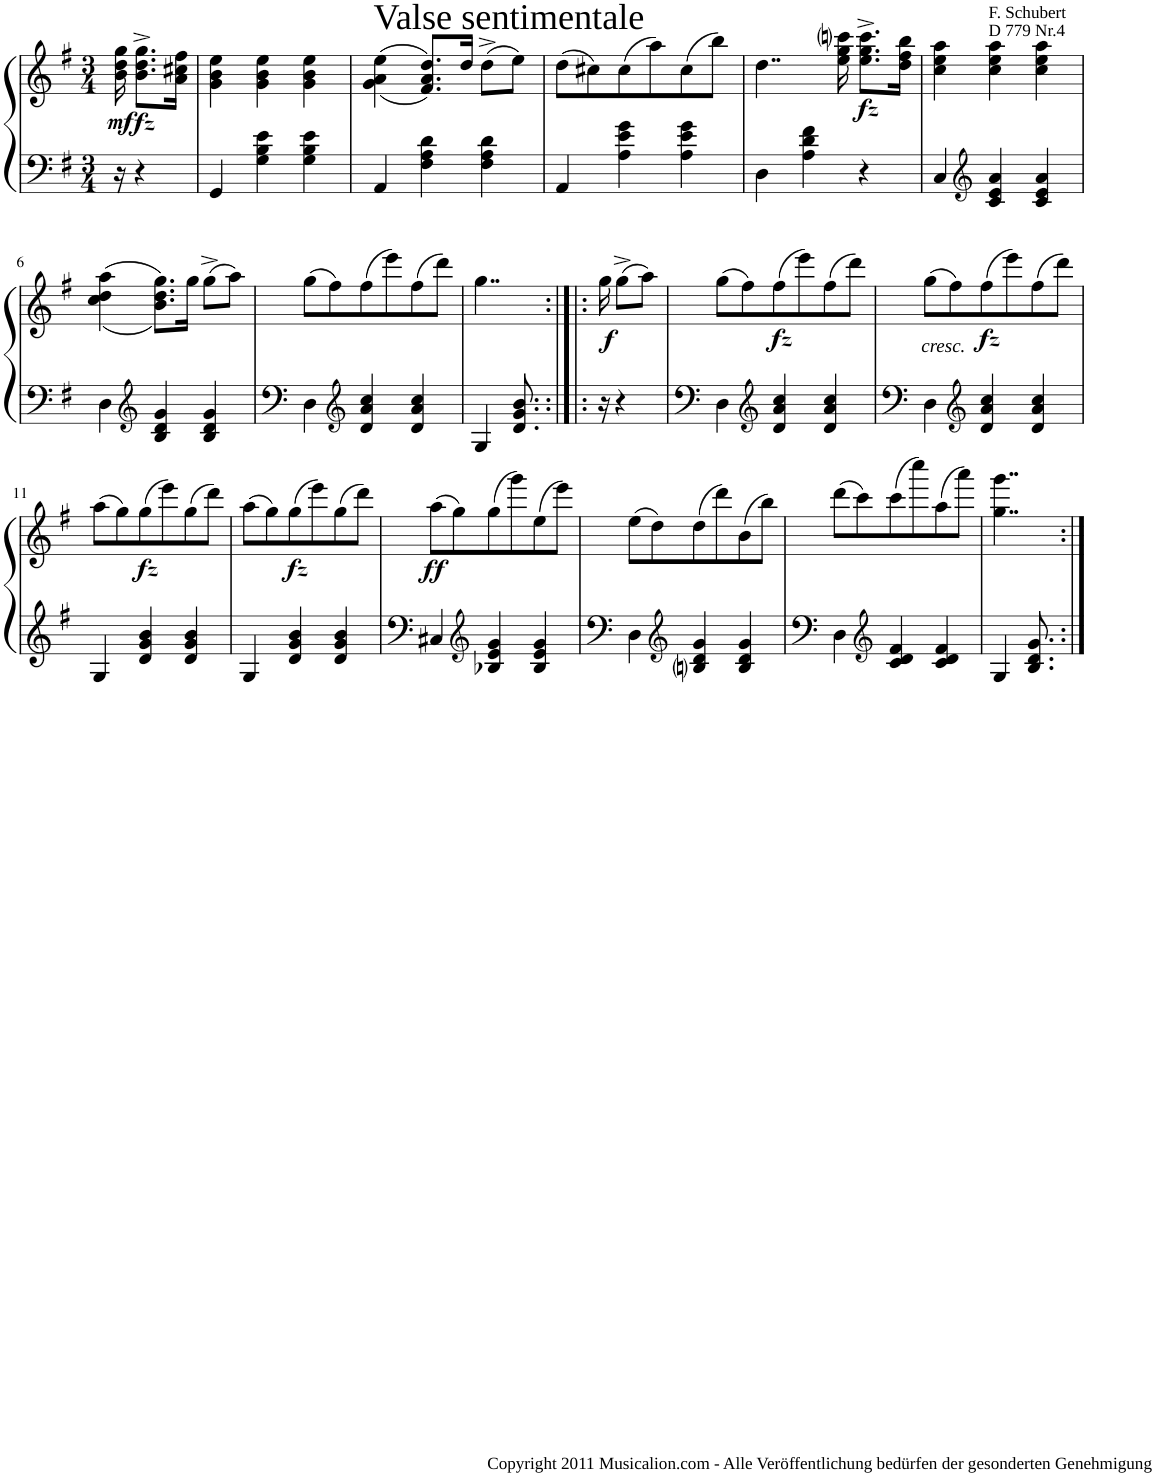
**kern	**kern	**dynam
*part1	*part1	*part1
*staff2	*staff1	*staff1/2
*I"Midi_1	*	*
*clefF4	*clefG2	*
*k[f#]	*k[f#]	*
*G:	*G:	*
*M3/4	*M3/4	*
=	=	=
!	!	!LO:DY:b
16r	16b\ 16dd\ 16gg\	mf
!	!	!LO:DY:b
4r	8.b\^ 8.dd\^ 8.gg\^L	fz
.	16a\ 16cc#X\ 16ff#\Jk	.
=1	=1	=1
4GG/	4g\ 4b\ 4ee\	.
4G\ 4B\ 4e\	4g\ 4b\ 4ee\	.
4G\ 4B\ 4e\	4g\ 4b\ 4ee\	.
=2	=2	=2
!	!LO:TX:a:t=Valse sentimentale	!
4AA/	(<(>4g\ 4a\ 4ee\	.
4F#\ 4A\ 4d\	8.f#/ 8.a/ 8.dd/L))	.
.	16dd/Jk	.
4F#\ 4A\ 4d\	(>8dd^\L	.
.	8ee\J)	.
=3	=3	=3
4AA/	(>8dd\L	.
.	8cc#X\)	.
4A\ 4e\ 4g\	(8cc#\	.
.	8aa\)	.
4A\ 4e\ 4g\	(8cc#\	.
.	8bb\J)	.
=4	=4	=4
4D\	4..dd\	.
4A\ 4d\ 4f#\	.	.
.	16ee\ 16gg\ 16cccni\	.
!	!	!LO:DY:b
4r	8.ee\^ 8.gg\^ 8.ccc\^L	fz
.	16dd\ 16ff#\ 16bb\Jk	.
=5	=5	=5
4C/	4cc\ 4ee\ 4aa\	.
*clefG2	*	*
!	!LO:TX:a:t=F. Schubert	!
!	!LO:TX:a:t=D 779 Nr.4	!
4c/ 4e/ 4a/	4cc\ 4ee\ 4aa\	.
4c/ 4e/ 4a/	4cc\ 4ee\ 4aa\	.
!!LO:LB:g=z
=6	=6	=6
4D\	(>(<4cc\ 4dd\ 4aa\	.
*clefG2	*	*
4B/ 4d/ 4g/	8.b\ 8.dd\ 8.gg\L))	.
.	16gg\Jk	.
4B/ 4d/ 4g/	(>8gg^\L	.
.	8aa\J)	.
=7	=7	=7
4D\	(>8gg\L	.
.	8ff#\)	.
*clefG2	*	*
4d/ 4a/ 4cc/	(8ff#\	.
.	8eee\)	.
4d/ 4a/ 4cc/	(8ff#\	.
.	8ddd\J)	.
=8	=8	=8
4G/	4..gg\	.
8.d/ 8.g/ 8.b/	.	.
=8X1:|!|:	=8X1:|!|:	=8X1:|!|:
!	!	!LO:DY:b
16r	16gg\	f
4r	(>8gg^\L	.
.	8aa\J)	.
=9	=9	=9
4D\	(>8gg\L	.
.	8ff#\)	.
*clefG2	*	*
!	!	!LO:DY:b
4d/ 4a/ 4cc/	(8ff#\	fz
.	8eee\)	.
4d/ 4a/ 4cc/	(8ff#\	.
.	8ddd\J)	.
=10	=10	=10
!	!LO:TX:b:i:t=cresc.	!
4D\	(>8gg\L	.
.	8ff#\)	.
*clefG2	*	*
!	!	!LO:DY:b
4d/ 4a/ 4cc/	(8ff#\	fz
.	8eee\)	.
4d/ 4a/ 4cc/	(8ff#\	.
.	8ddd\J)	.
!!LO:LB:g=z
=11	=11	=11
4G/	(>8aa\L	.
.	8gg\)	.
!	!	!LO:DY:b
4d/ 4g/ 4b/	(8gg\	fz
.	8eee\)	.
4d/ 4g/ 4b/	(8gg\	.
.	8ddd\J)	.
=12	=12	=12
4G/	(>8aa\L	.
.	8gg\)	.
!	!	!LO:DY:b
4d/ 4g/ 4b/	(8gg\	fz
.	8eee\)	.
4d/ 4g/ 4b/	(8gg\	.
.	8ddd\J)	.
=13	=13	=13
!	!	!LO:DY:b
4C#X/	(>8aa\L	ff
.	8gg\)	.
*clefG2	*	*
!LO:TX:b:t=Copyright 2011 Musicalion.com - Alle Veröffentlichung bedürfen der gesonderten Genehmigung	!	!
4B-X/ 4e/ 4g/	(8gg\	.
.	8ggg\)	.
4B-/ 4e/ 4g/	(8ee\	.
.	8eee\J)	.
=14	=14	=14
4D\	(>8ee\L	.
.	8dd\)	.
*clefG2	*	*
4Bni/ 4d/ 4g/	(8dd\	.
.	8ddd\)	.
4B/ 4d/ 4g/	(8b\	.
.	8bb\J)	.
=15	=15	=15
4D\	(>8ddd\L	.
.	8ccc\)	.
*clefG2	*	*
4c/ 4d/ 4f#/	(8ccc\	.
.	8cccc\)	.
4c/ 4d/ 4f#/	(8aa\	.
.	8aaa\J)	.
=16	=16	=16
4G/	4..gg\ 4..ggg\	.
8.B/ 8.d/ 8.g/	.	.
=:|!	=:|!	=:|!
*-	*-	*-
